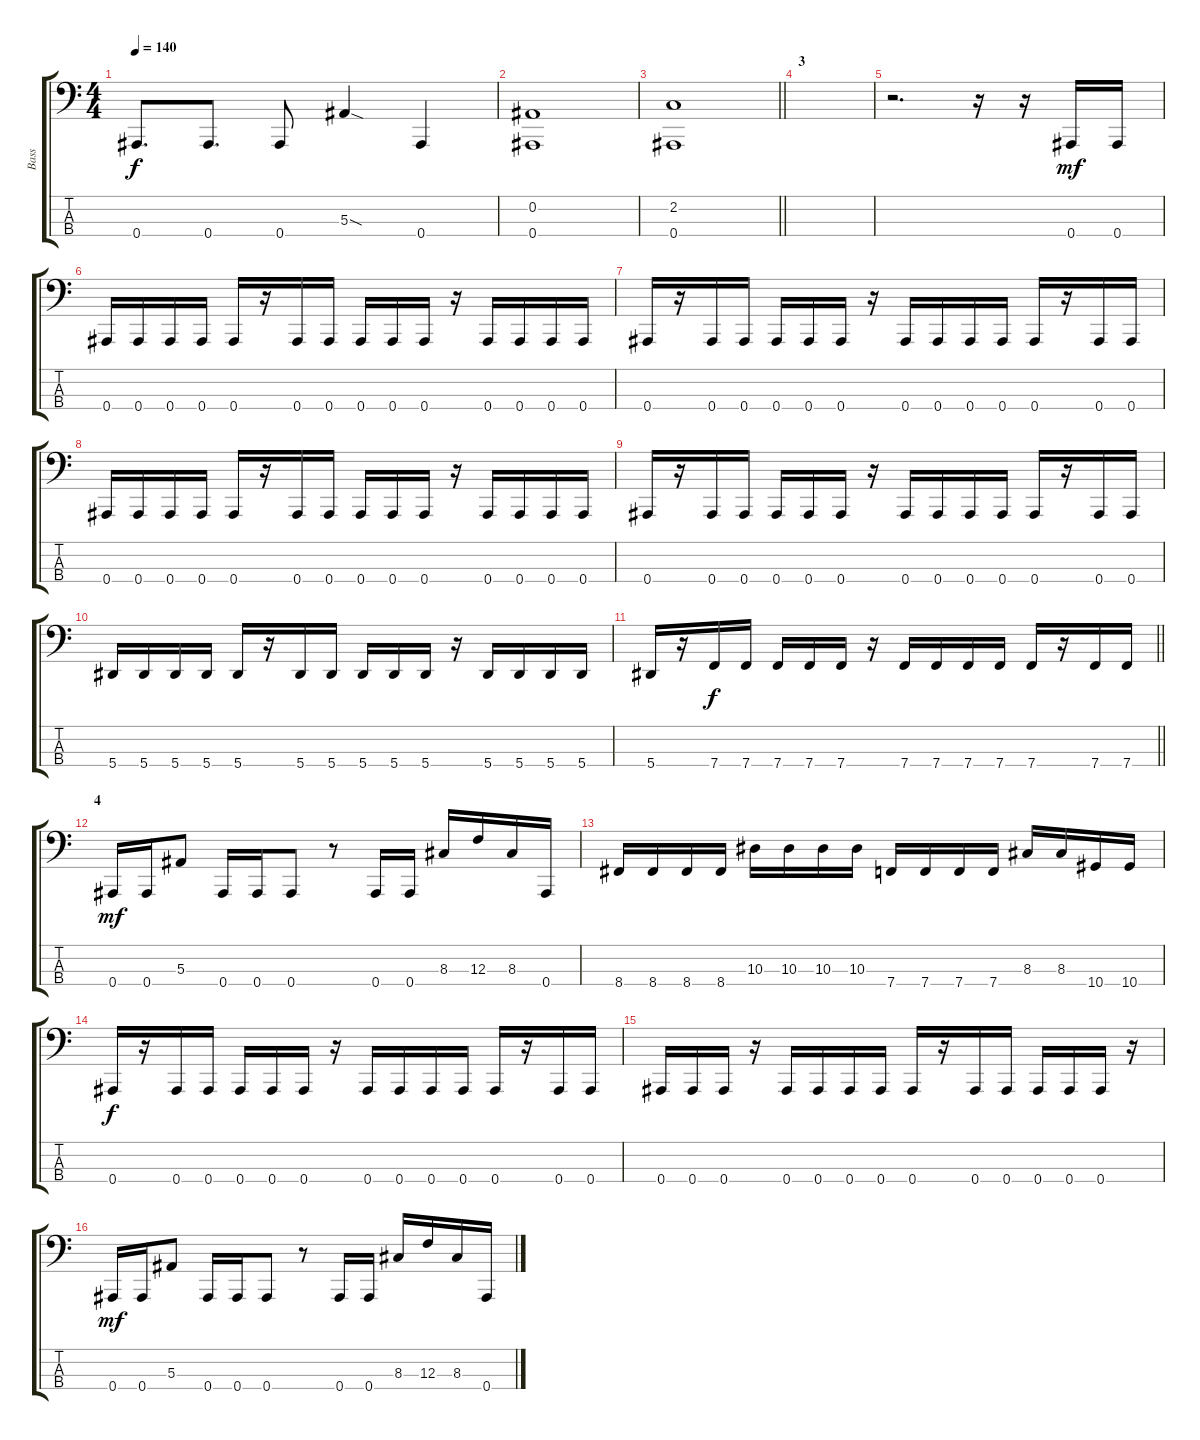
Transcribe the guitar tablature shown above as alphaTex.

\track ("Bass" "Bass") {instrument electricbasspick}
\staff {score tabs}
\tuning (Eb2 Bb1 F1 Bb0) {hide}
\ts (4 4)
\tempo 140
\clef f4
\ks c
0.4.8{d dy f} 0.4.8{d} 0.4.8 5.3{sod}.4 0.4.4 |
(0.2 0.4).1 |
\barLineRight lightlight
(2.2 0.4).1 |
\section ("" "3")
|
r.2{d} r.16 r.16 0.4.16{dy mf} 0.4.16 |
0.4.16 0.4.16 0.4.16 0.4.16 0.4.16 r.16 0.4.16 0.4.16 0.4.16 0.4.16 0.4.16 r.16 0.4.16 0.4.16 0.4.16 0.4.16 |
0.4.16 r.16 0.4.16 0.4.16 0.4.16 0.4.16 0.4.16 r.16 0.4.16 0.4.16 0.4.16 0.4.16 0.4.16 r.16 0.4.16 0.4.16 |
0.4.16 0.4.16 0.4.16 0.4.16 0.4.16 r.16 0.4.16 0.4.16 0.4.16 0.4.16 0.4.16 r.16 0.4.16 0.4.16 0.4.16 0.4.16 |
0.4.16 r.16 0.4.16 0.4.16 0.4.16 0.4.16 0.4.16 r.16 0.4.16 0.4.16 0.4.16 0.4.16 0.4.16 r.16 0.4.16 0.4.16 |
5.4.16 5.4.16 5.4.16 5.4.16 5.4.16 r.16 5.4.16 5.4.16 5.4.16 5.4.16 5.4.16 r.16 5.4.16 5.4.16 5.4.16 5.4.16 |
\barLineRight lightlight
5.4.16 r.16 7.4.16{dy f} 7.4.16 7.4.16 7.4.16 7.4.16 r.16 7.4.16 7.4.16 7.4.16 7.4.16 7.4.16 r.16 7.4.16 7.4.16 |
\section ("" "4")
0.4.16{dy mf} 0.4.16 5.3.8 0.4.16 0.4.16 0.4.8 r.8 0.4.16 0.4.16 8.3.16 12.3.16 8.3.16 0.4.16 |
8.4.16 8.4.16 8.4.16 8.4.16 10.3.16 10.3.16 10.3.16 10.3.16 7.4.16 7.4.16 7.4.16 7.4.16 8.3.16 8.3.16 10.4.16 10.4.16 |
0.4.16{dy f} r.16 0.4.16 0.4.16 0.4.16 0.4.16 0.4.16 r.16 0.4.16 0.4.16 0.4.16 0.4.16 0.4.16 r.16 0.4.16 0.4.16 |
0.4.16 0.4.16 0.4.16 r.16 0.4.16 0.4.16 0.4.16 0.4.16 0.4.16 r.16 0.4.16 0.4.16 0.4.16 0.4.16 0.4.16 r.16 |
0.4.16{dy mf} 0.4.16 5.3.8 0.4.16 0.4.16 0.4.8 r.8 0.4.16 0.4.16 8.3.16 12.3.16 8.3.16 0.4.16
